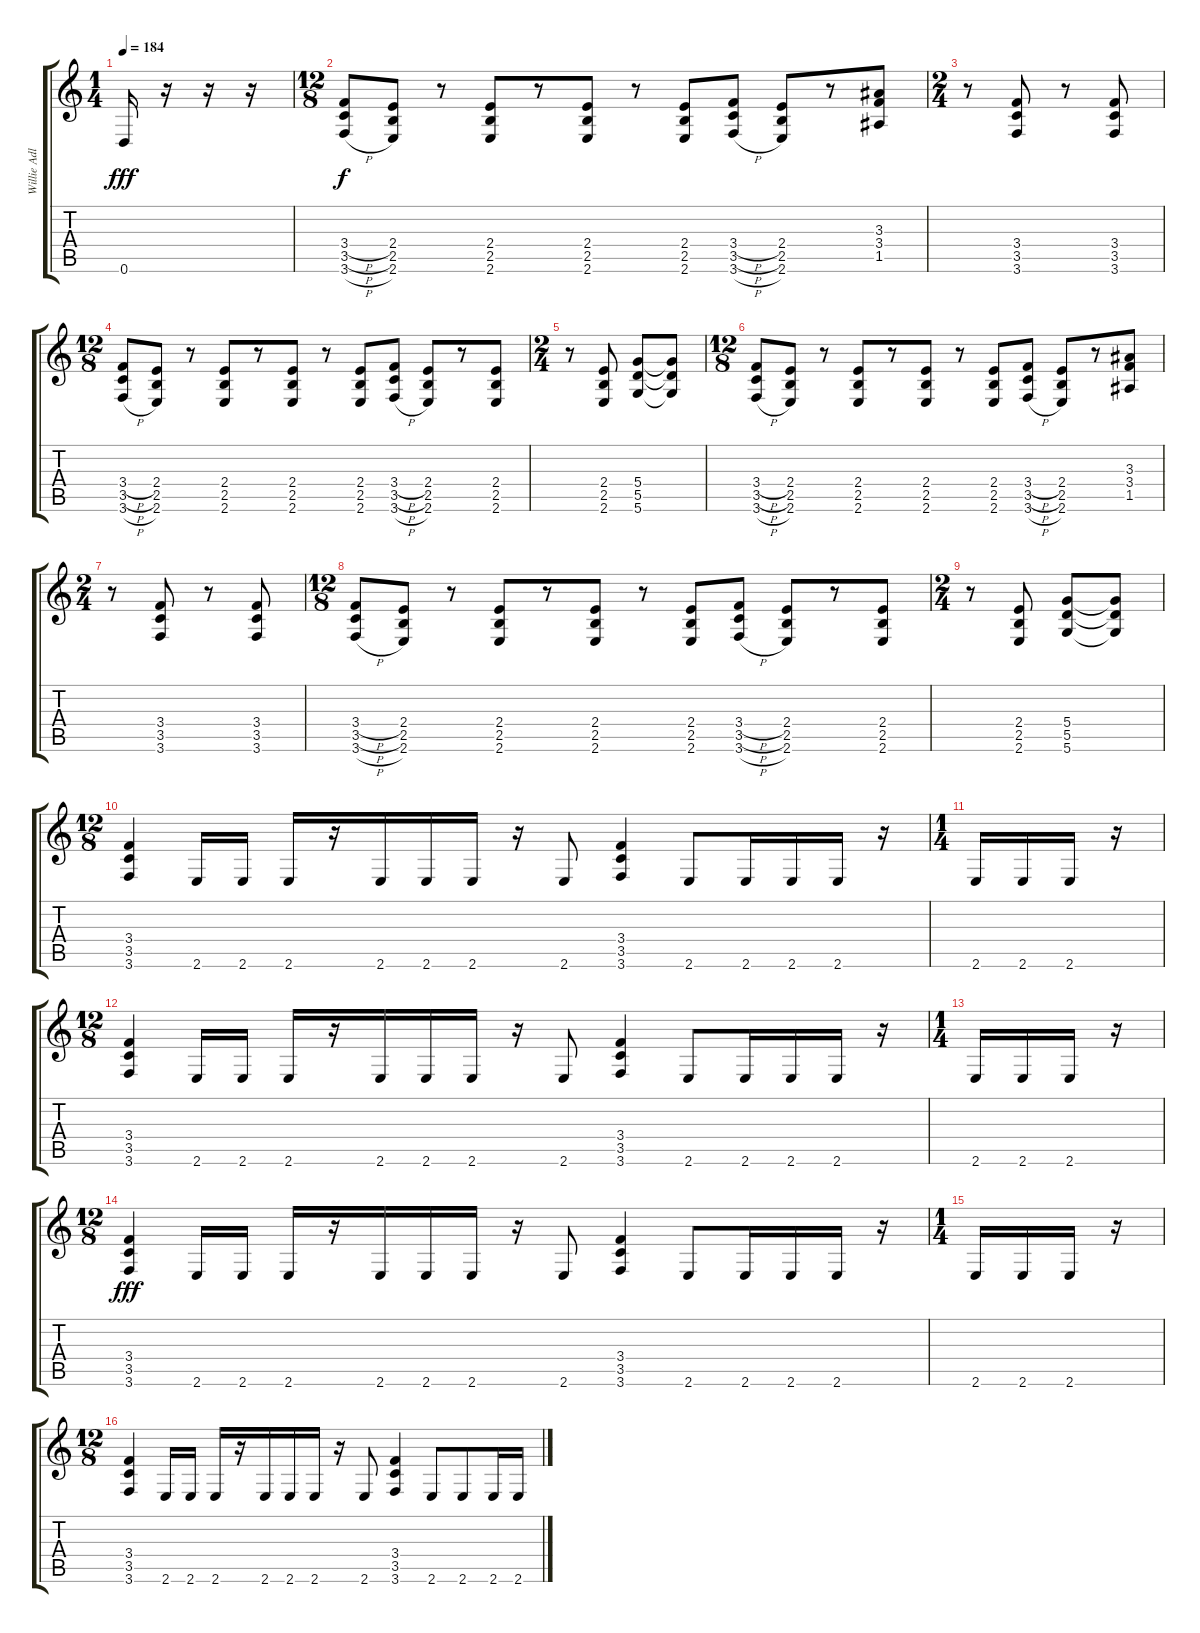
\track ("Willie Adler" "Willie Adl") {instrument distortionguitar}
\staff {score tabs}
\tuning (E4 B3 G3 D3 A2 D2) {hide}
\ts (1 4)
\tempo 184
\clef g2
\ks c
0.6.16{dy fff} r.16 r.16 r.16 |
\ts (12 8)
(3.4{h} 3.5{h} 3.6{h}).8{dy f} (2.4 2.5 2.6).8 r.8 (2.4 2.5 2.6).8 r.8 (2.4 2.5 2.6).8 r.8 (2.4 2.5 2.6).8 (3.4{h} 3.5{h} 3.6{h}).8 (2.4 2.5 2.6).8 r.8 (3.3 3.4 1.5).8 |
\ts (2 4)
r.8 (3.4 3.5 3.6).8 r.8 (3.4 3.5 3.6).8 |
\ts (12 8)
(3.4{h} 3.5{h} 3.6{h}).8 (2.4 2.5 2.6).8 r.8 (2.4 2.5 2.6).8 r.8 (2.4 2.5 2.6).8 r.8 (2.4 2.5 2.6).8 (3.4{h} 3.5{h} 3.6{h}).8 (2.4 2.5 2.6).8 r.8 (2.4 2.5 2.6).8 |
\ts (2 4)
r.8 (2.4 2.5 2.6).8 (5.4 5.5 5.6).8 (5.4{t} 5.5{t} 5.6{t}).8 |
\ts (12 8)
(3.4{h} 3.5{h} 3.6{h}).8 (2.4 2.5 2.6).8 r.8 (2.4 2.5 2.6).8 r.8 (2.4 2.5 2.6).8 r.8 (2.4 2.5 2.6).8 (3.4{h} 3.5{h} 3.6{h}).8 (2.4 2.5 2.6).8 r.8 (3.3 3.4 1.5).8 |
\ts (2 4)
r.8 (3.4 3.5 3.6).8 r.8 (3.4 3.5 3.6).8 |
\ts (12 8)
(3.4{h} 3.5{h} 3.6{h}).8 (2.4 2.5 2.6).8 r.8 (2.4 2.5 2.6).8 r.8 (2.4 2.5 2.6).8 r.8 (2.4 2.5 2.6).8 (3.4{h} 3.5{h} 3.6{h}).8 (2.4 2.5 2.6).8 r.8 (2.4 2.5 2.6).8 |
\ts (2 4)
r.8 (2.4 2.5 2.6).8 (5.4 5.5 5.6).8 (5.4{t} 5.5{t} 5.6{t}).8 |
\ts (12 8)
(3.4 3.5 3.6).4 2.6.16 2.6.16 2.6.16 r.16 2.6.16 2.6.16 2.6.16 r.16 2.6.8 (3.4 3.5 3.6).4 2.6.8 2.6.16 2.6.16 2.6.16 r.16 |
\ts (1 4)
2.6.16 2.6.16 2.6.16 r.16 |
\ts (12 8)
(3.4 3.5 3.6).4 2.6.16 2.6.16 2.6.16 r.16 2.6.16 2.6.16 2.6.16 r.16 2.6.8 (3.4 3.5 3.6).4 2.6.8 2.6.16 2.6.16 2.6.16 r.16 |
\ts (1 4)
2.6.16 2.6.16 2.6.16 r.16 |
\ts (12 8)
(3.4 3.5 3.6).4{dy fff} 2.6.16 2.6.16 2.6.16 r.16 2.6.16 2.6.16 2.6.16 r.16 2.6.8 (3.4 3.5 3.6).4 2.6.8 2.6.16 2.6.16 2.6.16 r.16 |
\ts (1 4)
2.6.16 2.6.16 2.6.16 r.16 |
\ts (12 8)
(3.4 3.5 3.6).4 2.6.16 2.6.16 2.6.16 r.16 2.6.16 2.6.16 2.6.16 r.16 2.6.8 (3.4 3.5 3.6).4 2.6.8 2.6.8 2.6.16 2.6.16
